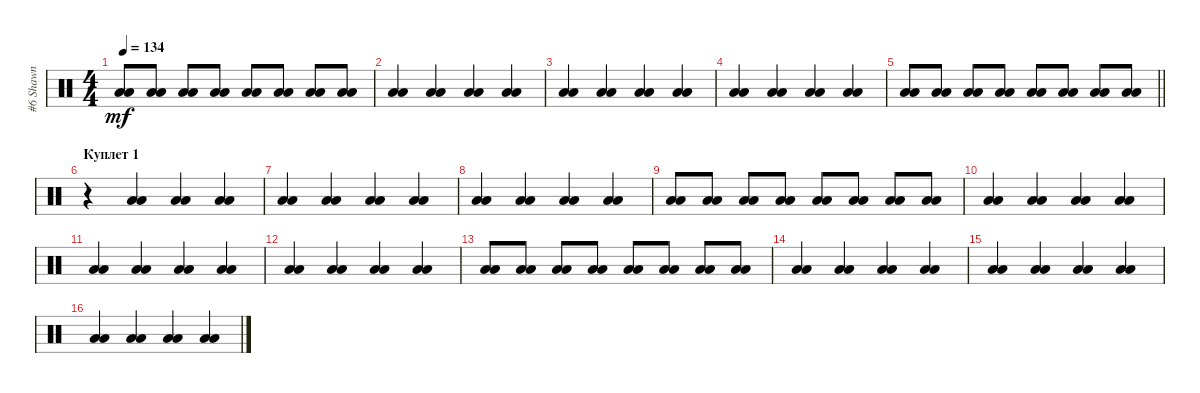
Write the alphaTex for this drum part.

\track ("#6 Shawn" "#6 Shawn") {instrument percussion}
\staff {score}
\articulation defaults
\ts (4 4)
\tempo 134
\clef neutral
\ks c
("Low Tom (hit)" "Low Floor Tom (hit)").8{dy mf} ("Low Tom (hit)" "Low Floor Tom (hit)").8 ("Low Tom (hit)" "Low Floor Tom (hit)").8 ("Low Tom (hit)" "Low Floor Tom (hit)").8 ("Low Tom (hit)" "Low Floor Tom (hit)").8 ("Low Tom (hit)" "Low Floor Tom (hit)").8 ("Low Tom (hit)" "Low Floor Tom (hit)").8 ("Low Tom (hit)" "Low Floor Tom (hit)").8 |
("Low Floor Tom (hit)" "Low Floor Tom (hit)").4 ("Low Tom (hit)" "Low Tom (hit)").4 ("Low Floor Tom (hit)" "Low Floor Tom (hit)").4 ("Low Tom (hit)" "Low Tom (hit)").4 |
("Low Floor Tom (hit)" "Low Floor Tom (hit)").4 ("Low Tom (hit)" "Low Tom (hit)").4 ("Low Floor Tom (hit)" "Low Floor Tom (hit)").4 ("Low Tom (hit)" "Low Tom (hit)").4 |
("Low Floor Tom (hit)" "Low Floor Tom (hit)").4 ("Low Tom (hit)" "Low Tom (hit)").4 ("Low Floor Tom (hit)" "Low Floor Tom (hit)").4 ("Low Tom (hit)" "Low Tom (hit)").4 |
\barLineRight lightlight
("Low Tom (hit)" "Low Floor Tom (hit)").8 ("Low Tom (hit)" "Low Floor Tom (hit)").8 ("Low Tom (hit)" "Low Floor Tom (hit)").8 ("Low Tom (hit)" "Low Floor Tom (hit)").8 ("Low Tom (hit)" "Low Floor Tom (hit)").8 ("Low Tom (hit)" "Low Floor Tom (hit)").8 ("Low Tom (hit)" "Low Floor Tom (hit)").8 ("Low Tom (hit)" "Low Floor Tom (hit)").8 |
\section ("" "Куплет 1")
r.4 ("Low Tom (hit)" "Low Tom (hit)").4 ("Low Floor Tom (hit)" "Low Floor Tom (hit)").4 ("Low Tom (hit)" "Low Tom (hit)").4 |
("Low Floor Tom (hit)" "Low Floor Tom (hit)").4 ("Low Tom (hit)" "Low Tom (hit)").4 ("Low Floor Tom (hit)" "Low Floor Tom (hit)").4 ("Low Tom (hit)" "Low Tom (hit)").4 |
("Low Floor Tom (hit)" "Low Floor Tom (hit)").4 ("Low Tom (hit)" "Low Tom (hit)").4 ("Low Floor Tom (hit)" "Low Floor Tom (hit)").4 ("Low Tom (hit)" "Low Tom (hit)").4 |
("Low Tom (hit)" "Low Floor Tom (hit)").8 ("Low Tom (hit)" "Low Floor Tom (hit)").8 ("Low Tom (hit)" "Low Floor Tom (hit)").8 ("Low Tom (hit)" "Low Floor Tom (hit)").8 ("Low Tom (hit)" "Low Floor Tom (hit)").8 ("Low Tom (hit)" "Low Floor Tom (hit)").8 ("Low Tom (hit)" "Low Floor Tom (hit)").8 ("Low Tom (hit)" "Low Floor Tom (hit)").8 |
("Low Floor Tom (hit)" "Low Floor Tom (hit)").4 ("Low Tom (hit)" "Low Tom (hit)").4 ("Low Floor Tom (hit)" "Low Floor Tom (hit)").4 ("Low Tom (hit)" "Low Tom (hit)").4 |
("Low Floor Tom (hit)" "Low Floor Tom (hit)").4 ("Low Tom (hit)" "Low Tom (hit)").4 ("Low Floor Tom (hit)" "Low Floor Tom (hit)").4 ("Low Tom (hit)" "Low Tom (hit)").4 |
("Low Floor Tom (hit)" "Low Floor Tom (hit)").4 ("Low Tom (hit)" "Low Tom (hit)").4 ("Low Floor Tom (hit)" "Low Floor Tom (hit)").4 ("Low Tom (hit)" "Low Tom (hit)").4 |
("Low Tom (hit)" "Low Floor Tom (hit)").8 ("Low Tom (hit)" "Low Floor Tom (hit)").8 ("Low Tom (hit)" "Low Floor Tom (hit)").8 ("Low Tom (hit)" "Low Floor Tom (hit)").8 ("Low Tom (hit)" "Low Floor Tom (hit)").8 ("Low Tom (hit)" "Low Floor Tom (hit)").8 ("Low Tom (hit)" "Low Floor Tom (hit)").8 ("Low Tom (hit)" "Low Floor Tom (hit)").8 |
("Low Floor Tom (hit)" "Low Floor Tom (hit)").4 ("Low Tom (hit)" "Low Tom (hit)").4 ("Low Floor Tom (hit)" "Low Floor Tom (hit)").4 ("Low Tom (hit)" "Low Tom (hit)").4 |
("Low Floor Tom (hit)" "Low Floor Tom (hit)").4 ("Low Tom (hit)" "Low Tom (hit)").4 ("Low Floor Tom (hit)" "Low Floor Tom (hit)").4 ("Low Tom (hit)" "Low Tom (hit)").4 |
("Low Floor Tom (hit)" "Low Floor Tom (hit)").4 ("Low Tom (hit)" "Low Tom (hit)").4 ("Low Floor Tom (hit)" "Low Floor Tom (hit)").4 ("Low Tom (hit)" "Low Tom (hit)").4
